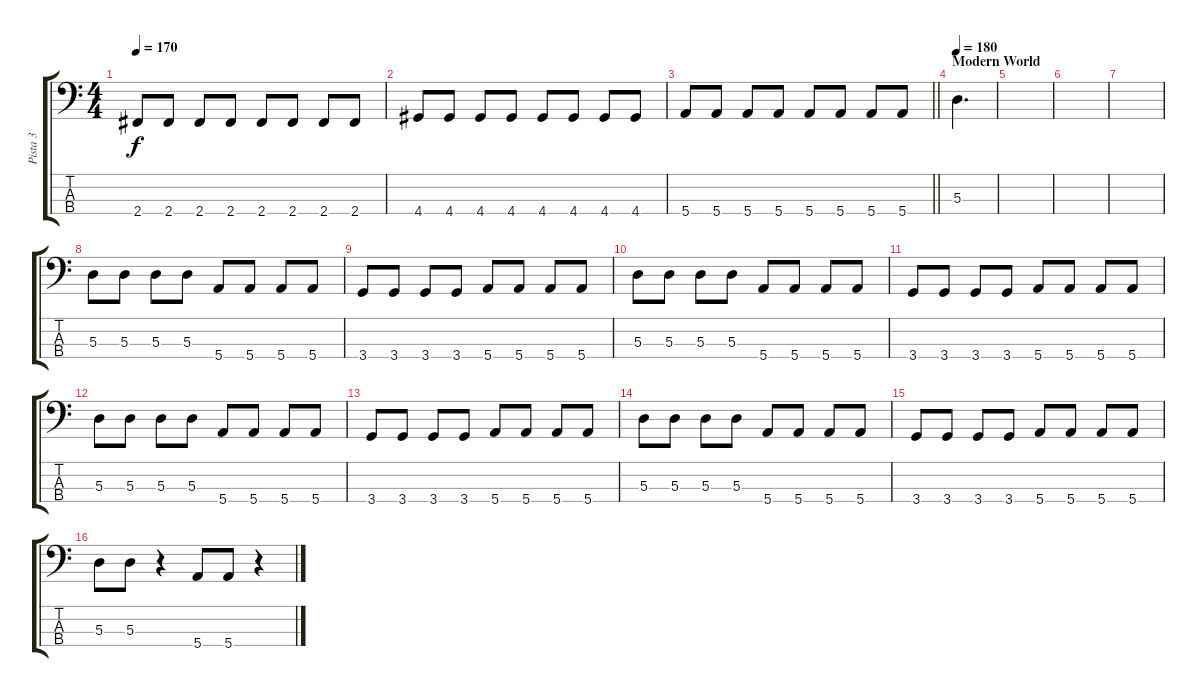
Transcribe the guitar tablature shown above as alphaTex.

\track ("Pista 3" "Pista 3") {instrument electricbassfinger}
\staff {score tabs}
\tuning (G2 D2 A1 E1) {hide}
\ts (4 4)
\tempo 170
\clef f4
\ks c
2.4.8{dy f} 2.4.8 2.4.8 2.4.8 2.4.8 2.4.8 2.4.8 2.4.8 |
4.4.8 4.4.8 4.4.8 4.4.8 4.4.8 4.4.8 4.4.8 4.4.8 |
\barLineRight lightlight
5.4.8 5.4.8 5.4.8 5.4.8 5.4.8 5.4.8 5.4.8 5.4.8 |
\section ("" "Modern World")
\tempo 180
5.3.4{d} |
|
|
|
5.3.8 5.3.8 5.3.8 5.3.8 5.4.8 5.4.8 5.4.8 5.4.8 |
3.4.8 3.4.8 3.4.8 3.4.8 5.4.8 5.4.8 5.4.8 5.4.8 |
5.3.8 5.3.8 5.3.8 5.3.8 5.4.8 5.4.8 5.4.8 5.4.8 |
3.4.8 3.4.8 3.4.8 3.4.8 5.4.8 5.4.8 5.4.8 5.4.8 |
5.3.8 5.3.8 5.3.8 5.3.8 5.4.8 5.4.8 5.4.8 5.4.8 |
3.4.8 3.4.8 3.4.8 3.4.8 5.4.8 5.4.8 5.4.8 5.4.8 |
5.3.8 5.3.8 5.3.8 5.3.8 5.4.8 5.4.8 5.4.8 5.4.8 |
3.4.8 3.4.8 3.4.8 3.4.8 5.4.8 5.4.8 5.4.8 5.4.8 |
5.3.8 5.3.8 r.4 5.4.8 5.4.8 r.4
